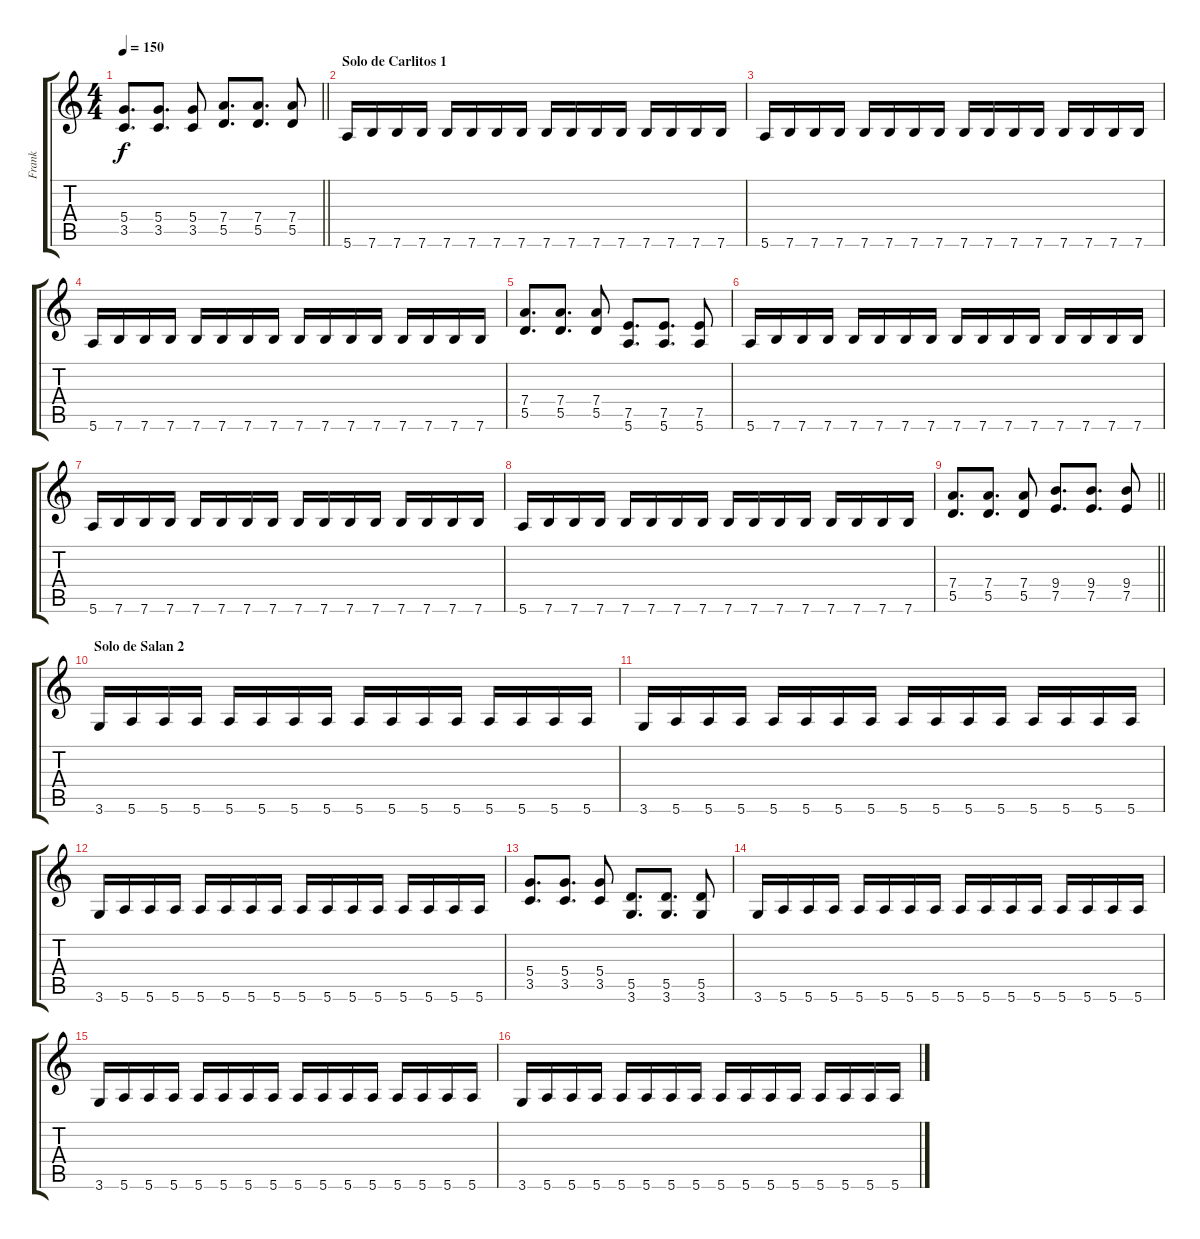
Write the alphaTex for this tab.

\track ("Frank" "Frank") {instrument acousticguitarsteel}
\staff {score tabs}
\tuning (E4 B3 G3 D3 A2 E2) {hide}
\ts (4 4)
\tempo 150
\clef g2
\barLineRight lightlight
\ks c
(5.4 3.5).8{d dy f} (5.4 3.5).8{d} (5.4 3.5).8 (7.4 5.5).8{d} (7.4 5.5).8{d} (7.4 5.5).8 |
\section ("" "Solo de Carlitos 1")
5.6.16 7.6.16 7.6.16 7.6.16 7.6.16 7.6.16 7.6.16 7.6.16 7.6.16 7.6.16 7.6.16 7.6.16 7.6.16 7.6.16 7.6.16 7.6.16 |
5.6.16 7.6.16 7.6.16 7.6.16 7.6.16 7.6.16 7.6.16 7.6.16 7.6.16 7.6.16 7.6.16 7.6.16 7.6.16 7.6.16 7.6.16 7.6.16 |
5.6.16 7.6.16 7.6.16 7.6.16 7.6.16 7.6.16 7.6.16 7.6.16 7.6.16 7.6.16 7.6.16 7.6.16 7.6.16 7.6.16 7.6.16 7.6.16 |
(7.4 5.5).8{d} (7.4 5.5).8{d} (7.4 5.5).8 (7.5 5.6).8{d} (7.5 5.6).8{d} (7.5 5.6).8 |
5.6.16 7.6.16 7.6.16 7.6.16 7.6.16 7.6.16 7.6.16 7.6.16 7.6.16 7.6.16 7.6.16 7.6.16 7.6.16 7.6.16 7.6.16 7.6.16 |
5.6.16 7.6.16 7.6.16 7.6.16 7.6.16 7.6.16 7.6.16 7.6.16 7.6.16 7.6.16 7.6.16 7.6.16 7.6.16 7.6.16 7.6.16 7.6.16 |
5.6.16 7.6.16 7.6.16 7.6.16 7.6.16 7.6.16 7.6.16 7.6.16 7.6.16 7.6.16 7.6.16 7.6.16 7.6.16 7.6.16 7.6.16 7.6.16 |
\barLineRight lightlight
(7.4 5.5).8{d} (7.4 5.5).8{d} (7.4 5.5).8 (9.4 7.5).8{d} (9.4 7.5).8{d} (9.4 7.5).8 |
\section ("" "Solo de Salan 2")
3.6.16 5.6.16 5.6.16 5.6.16 5.6.16 5.6.16 5.6.16 5.6.16 5.6.16 5.6.16 5.6.16 5.6.16 5.6.16 5.6.16 5.6.16 5.6.16 |
3.6.16 5.6.16 5.6.16 5.6.16 5.6.16 5.6.16 5.6.16 5.6.16 5.6.16 5.6.16 5.6.16 5.6.16 5.6.16 5.6.16 5.6.16 5.6.16 |
3.6.16 5.6.16 5.6.16 5.6.16 5.6.16 5.6.16 5.6.16 5.6.16 5.6.16 5.6.16 5.6.16 5.6.16 5.6.16 5.6.16 5.6.16 5.6.16 |
(5.4 3.5).8{d} (5.4 3.5).8{d} (5.4 3.5).8 (5.5 3.6).8{d} (5.5 3.6).8{d} (5.5 3.6).8 |
3.6.16 5.6.16 5.6.16 5.6.16 5.6.16 5.6.16 5.6.16 5.6.16 5.6.16 5.6.16 5.6.16 5.6.16 5.6.16 5.6.16 5.6.16 5.6.16 |
3.6.16 5.6.16 5.6.16 5.6.16 5.6.16 5.6.16 5.6.16 5.6.16 5.6.16 5.6.16 5.6.16 5.6.16 5.6.16 5.6.16 5.6.16 5.6.16 |
3.6.16 5.6.16 5.6.16 5.6.16 5.6.16 5.6.16 5.6.16 5.6.16 5.6.16 5.6.16 5.6.16 5.6.16 5.6.16 5.6.16 5.6.16 5.6.16
